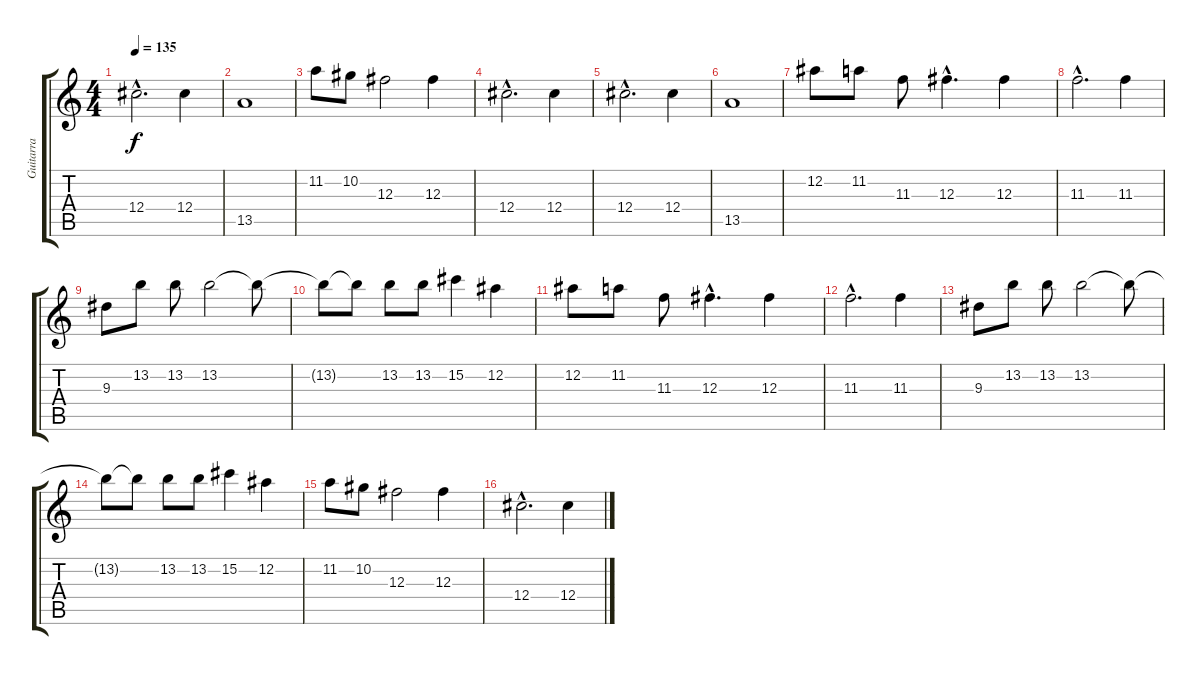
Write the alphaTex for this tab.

\track ("Guitarra" "Guitarra") {instrument distortionguitar}
\staff {score tabs}
\tuning (Eb4 Bb3 Gb3 Db3 Ab2 Eb2) {hide}
\ts (4 4)
\tempo 135
\clef g2
\ks c
12.4{hac}.2{d dy f} 12.4.4 |
13.5.1 |
11.2.8 10.2.8 12.3.2 12.3.4 |
12.4{hac}.2{d} 12.4.4 |
12.4{hac}.2{d} 12.4.4 |
13.5.1 |
12.2.8 11.2.8 11.3.8 12.3{hac}.4{d} 12.3.4 |
11.3{hac}.2{d} 11.3.4 |
9.3.8 13.2.8 13.2.8 13.2.2 13.2{t}.8 |
13.2{t}.8 13.2{t}.8 13.2.8 13.2.8 15.2.4 12.2.4 |
12.2.8 11.2.8 11.3.8 12.3{hac}.4{d} 12.3.4 |
11.3{hac}.2{d} 11.3.4 |
9.3.8 13.2.8 13.2.8 13.2.2 13.2{t}.8 |
13.2{t}.8 13.2{t}.8 13.2.8 13.2.8 15.2.4 12.2.4 |
11.2.8 10.2.8 12.3.2 12.3.4 |
12.4{hac}.2{d} 12.4.4
